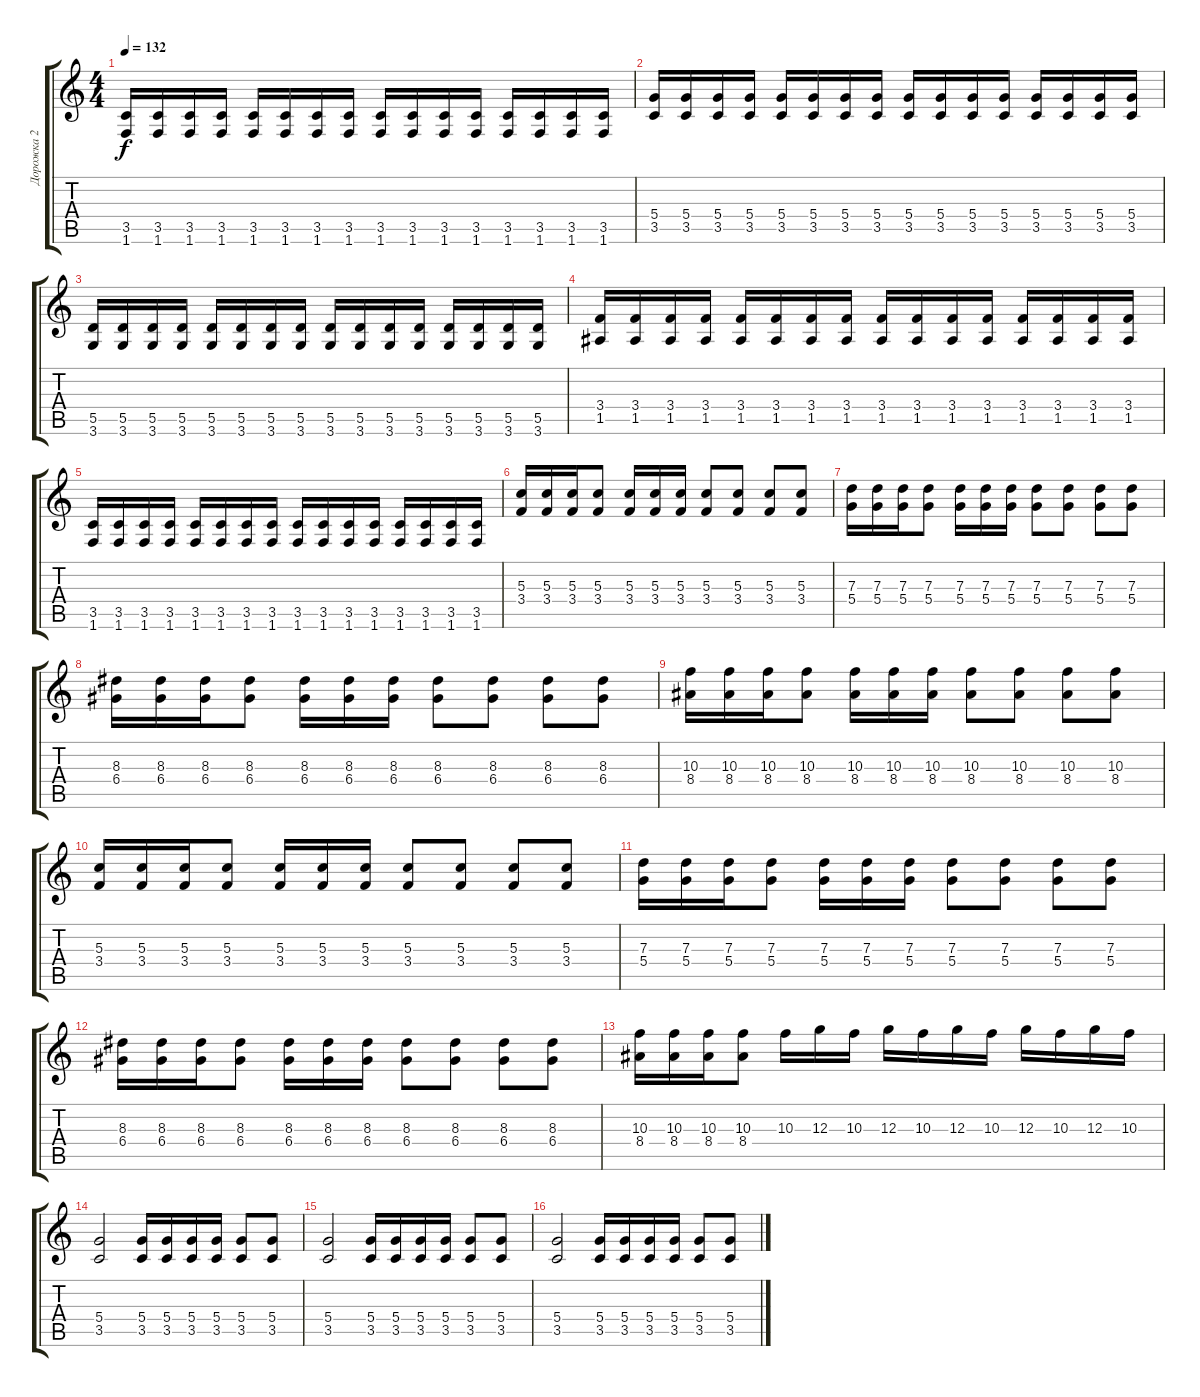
\track ("Дорожка 2" "Дорожка 2") {instrument distortionguitar}
\staff {score tabs}
\tuning (E4 B3 G3 D3 A2 E2) {hide}
\ts (4 4)
\tempo 132
\clef g2
\ks c
(3.5 1.6).16{dy f} (3.5 1.6).16 (3.5 1.6).16 (3.5 1.6).16 (3.5 1.6).16 (3.5 1.6).16 (3.5 1.6).16 (3.5 1.6).16 (3.5 1.6).16 (3.5 1.6).16 (3.5 1.6).16 (3.5 1.6).16 (3.5 1.6).16 (3.5 1.6).16 (3.5 1.6).16 (3.5 1.6).16 |
(5.4 3.5).16 (5.4 3.5).16 (5.4 3.5).16 (5.4 3.5).16 (5.4 3.5).16 (5.4 3.5).16 (5.4 3.5).16 (5.4 3.5).16 (5.4 3.5).16 (5.4 3.5).16 (5.4 3.5).16 (5.4 3.5).16 (5.4 3.5).16 (5.4 3.5).16 (5.4 3.5).16 (5.4 3.5).16 |
(5.5 3.6).16 (5.5 3.6).16 (5.5 3.6).16 (5.5 3.6).16 (5.5 3.6).16 (5.5 3.6).16 (5.5 3.6).16 (5.5 3.6).16 (5.5 3.6).16 (5.5 3.6).16 (5.5 3.6).16 (5.5 3.6).16 (5.5 3.6).16 (5.5 3.6).16 (5.5 3.6).16 (5.5 3.6).16 |
(3.4 1.5).16 (3.4 1.5).16 (3.4 1.5).16 (3.4 1.5).16 (3.4 1.5).16 (3.4 1.5).16 (3.4 1.5).16 (3.4 1.5).16 (3.4 1.5).16 (3.4 1.5).16 (3.4 1.5).16 (3.4 1.5).16 (3.4 1.5).16 (3.4 1.5).16 (3.4 1.5).16 (3.4 1.5).16 |
(3.5 1.6).16 (3.5 1.6).16 (3.5 1.6).16 (3.5 1.6).16 (3.5 1.6).16 (3.5 1.6).16 (3.5 1.6).16 (3.5 1.6).16 (3.5 1.6).16 (3.5 1.6).16 (3.5 1.6).16 (3.5 1.6).16 (3.5 1.6).16 (3.5 1.6).16 (3.5 1.6).16 (3.5 1.6).16 |
(5.3 3.4).16 (5.3 3.4).16 (5.3 3.4).16 (5.3 3.4).8 (5.3 3.4).16 (5.3 3.4).16 (5.3 3.4).16 (5.3 3.4).8 (5.3 3.4).8 (5.3 3.4).8 (5.3 3.4).8 |
(7.3 5.4).16 (7.3 5.4).16 (7.3 5.4).16 (7.3 5.4).8 (7.3 5.4).16 (7.3 5.4).16 (7.3 5.4).16 (7.3 5.4).8 (7.3 5.4).8 (7.3 5.4).8 (7.3 5.4).8 |
(8.3 6.4).16 (8.3 6.4).16 (8.3 6.4).16 (8.3 6.4).8 (8.3 6.4).16 (8.3 6.4).16 (8.3 6.4).16 (8.3 6.4).8 (8.3 6.4).8 (8.3 6.4).8 (8.3 6.4).8 |
(10.3 8.4).16 (10.3 8.4).16 (10.3 8.4).16 (10.3 8.4).8 (10.3 8.4).16 (10.3 8.4).16 (10.3 8.4).16 (10.3 8.4).8 (10.3 8.4).8 (10.3 8.4).8 (10.3 8.4).8 |
(5.3 3.4).16 (5.3 3.4).16 (5.3 3.4).16 (5.3 3.4).8 (5.3 3.4).16 (5.3 3.4).16 (5.3 3.4).16 (5.3 3.4).8 (5.3 3.4).8 (5.3 3.4).8 (5.3 3.4).8 |
(7.3 5.4).16 (7.3 5.4).16 (7.3 5.4).16 (7.3 5.4).8 (7.3 5.4).16 (7.3 5.4).16 (7.3 5.4).16 (7.3 5.4).8 (7.3 5.4).8 (7.3 5.4).8 (7.3 5.4).8 |
(8.3 6.4).16 (8.3 6.4).16 (8.3 6.4).16 (8.3 6.4).8 (8.3 6.4).16 (8.3 6.4).16 (8.3 6.4).16 (8.3 6.4).8 (8.3 6.4).8 (8.3 6.4).8 (8.3 6.4).8 |
(10.3 8.4).16 (10.3 8.4).16 (10.3 8.4).16 (10.3 8.4).8 10.3.16 12.3.16 10.3.16 12.3.16 10.3.16 12.3.16 10.3.16 12.3.16 10.3.16 12.3.16 10.3.16 |
(5.4 3.5).2 (5.4 3.5).16 (5.4 3.5).16 (5.4 3.5).16 (5.4 3.5).16 (5.4 3.5).8 (5.4 3.5).8 |
(5.4 3.5).2 (5.4 3.5).16 (5.4 3.5).16 (5.4 3.5).16 (5.4 3.5).16 (5.4 3.5).8 (5.4 3.5).8 |
(5.4 3.5).2 (5.4 3.5).16 (5.4 3.5).16 (5.4 3.5).16 (5.4 3.5).16 (5.4 3.5).8 (5.4 3.5).8
